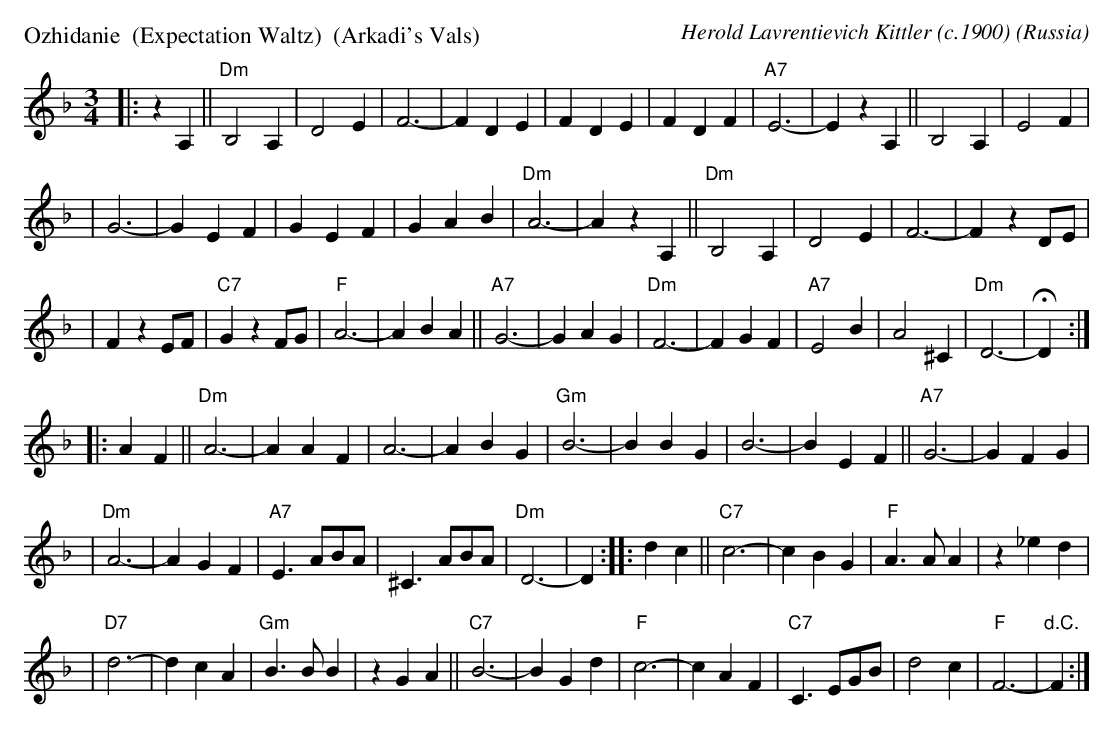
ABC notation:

X:1
P: Ozhidanie  (Expectation Waltz)  (Arkadi's Vals)
C: Herold Lavrentievich Kittler (c.1900)
O: Russia
M: 3/4
L: 1/4
K: Dm
|: z A, || "Dm"B,2 A, | D2 E | F3- | F D E | F D E | F D F | "A7"E3- | E z A, || B,2 A, | E2 F |
| G3- | G E F | G E F | G A B | "Dm"A3- | A z A, || "Dm"B,2 A, | D2 E | F3- | F z D/E/ |
| F z E/F/ | "C7"G z F/G/ | "F"A3- | A B A || "A7"G3- | G A G | "Dm"F3- | F G F | "A7"E2 B | A2 ^C | "Dm"D3- | HD :|
|: A F || "Dm"A3- | A A F | A3- | A B G | "Gm"B3- | B B G | B3- | B E F || "A7"G3- | G F G |
| "Dm"A3- | A G F | "A7"E> AB/A/ | ^C> AB/A/ | "Dm"D3- | D :| \
|: d c || "C7"c3- | c B G |"F"A> A A | z _e d |
|"D7"d3- | d c A | "Gm"B> B B | z G A || "C7"B3- | B G d | "F"c3- | c A F | "C7"C> EG/B/ | d2 c | "F"F3- | "d.C."F :|
